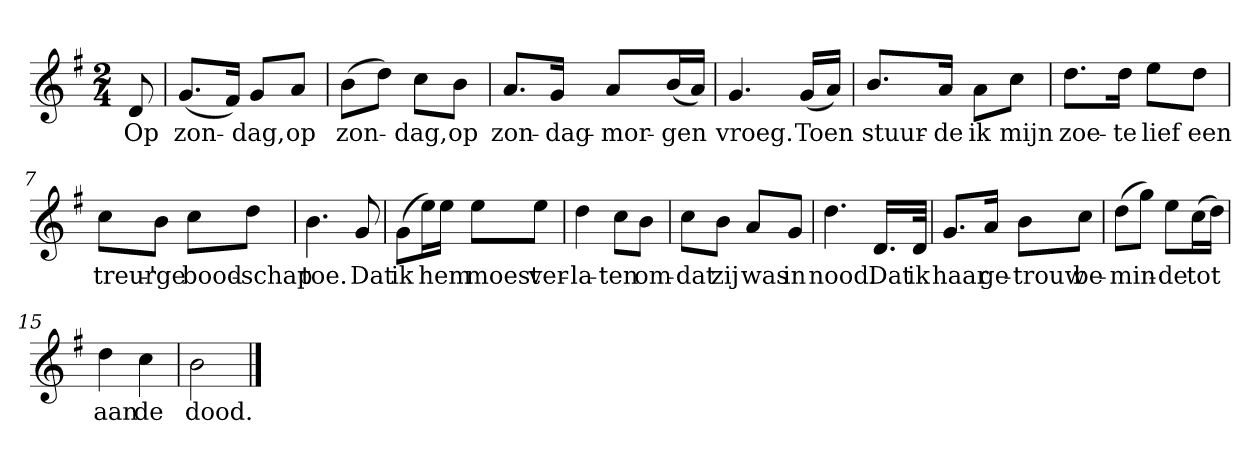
**kern	**text
*part1	*part1
*staff1	*staff1
*clefG2	*
*k[f#]	*
*G:	*
*M2/4	*
*MM120	*
=	=
8d	Op
=1	=1
(8.g/L	zon-
16f#/Jk)	.
8g/L	-dag,
8a/J	op
=2	=2
(8b\L	zon-
8dd\J)	.
8cc\L	-dag,
8b\J	op
=3	=3
8.a/L	zon-
16g/Jk	-dag-
8a/L	-mor-
(16b/L	-gen
16a/JJ)	.
=4	=4
4.g	vroeg.
(16g/LL	Toen
16a/JJ)	.
=5	=5
8.b/L	stuur-
16a/Jk	-de
8a\L	ik
8cc\J	mijn
=6	=6
8.dd\L	zoe-
16dd\Jk	-te
8ee\L	lief
8dd\J	een
=7	=7
8cc\L	treur-
8b\J	-'ge
8cc\L	bood-
8dd\J	-schap
=8	=8
4.b	toe.
8g	Dat
=9	=9
(8g\L	ik
16ee\L)	.
16ee\JJ	hem
8ee\L	moest
8ee\J	ver-
=10	=10
4dd	-la-
8cc\L	-ten
8b\J	om-
=11	=11
8cc\L	-dat
8b\J	zij
8a/L	was
8g/J	in
=12	=12
4.dd	nood.
16.d/LL	Dat
32d/JJk	ik
=13	=13
8.g/L	haar
16a/Jk	ge-
8b\L	-trouw
8cc\J	be-
=14	=14
(8dd\L	-min-
8gg\J)	.
8ee\L	-de
(16cc\L	tot
16dd\JJ)	.
=15	=15
4dd	aan
4cc	de
=16	=16
2b	dood.
==	==
*-	*-
